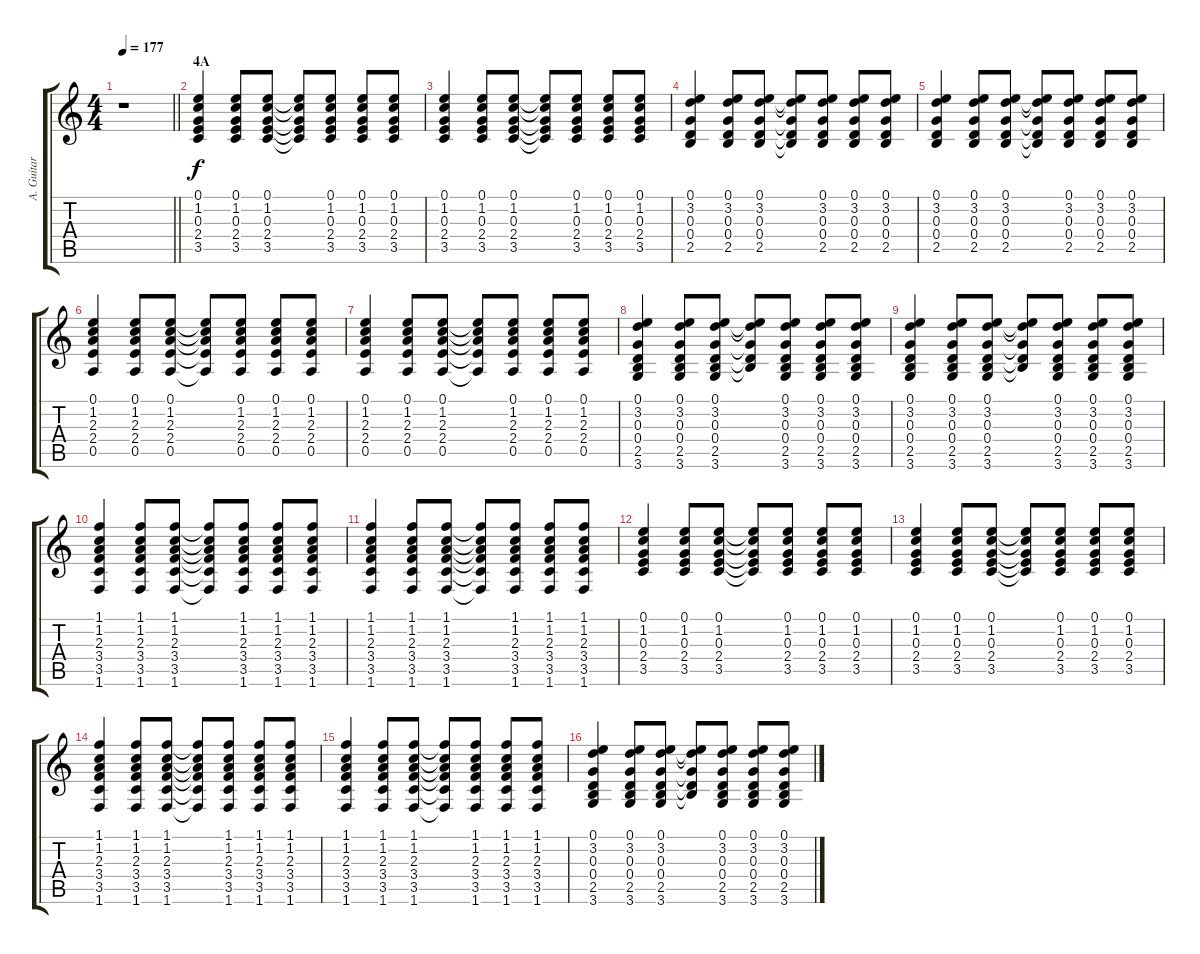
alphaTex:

\track ("A. Guitar " "A. Guitar ") {instrument acousticguitarsteel}
\staff {score tabs}
\tuning (E4 B3 G3 D3 A2 E2) {hide}
\ts (4 4)
\tempo 177
\clef g2
\barLineRight lightlight
\ks c
r.1{dy f} |
\section ("" "4A")
(0.1 1.2 0.3 2.4 3.5).4 (0.1 1.2 0.3 2.4 3.5).8 (0.1 1.2 0.3 2.4 3.5).8 (0.1{t} 1.2{t} 0.3{t} 2.4{t} 3.5{t}).8 (0.1 1.2 0.3 2.4 3.5).8 (0.1 1.2 0.3 2.4 3.5).8 (0.1 1.2 0.3 2.4 3.5).8 |
(0.1 1.2 0.3 2.4 3.5).4 (0.1 1.2 0.3 2.4 3.5).8 (0.1 1.2 0.3 2.4 3.5).8 (0.1{t} 1.2{t} 0.3{t} 2.4{t} 3.5{t}).8 (0.1 1.2 0.3 2.4 3.5).8 (0.1 1.2 0.3 2.4 3.5).8 (0.1 1.2 0.3 2.4 3.5).8 |
(0.1 3.2 0.3 0.4 2.5).4 (0.1 3.2 0.3 0.4 2.5).8 (0.1 3.2 0.3 0.4 2.5).8 (0.1{t} 3.2{t} 0.3{t} 0.4{t} 2.5{t}).8 (0.1 3.2 0.3 0.4 2.5).8 (0.1 3.2 0.3 0.4 2.5).8 (0.1 3.2 0.3 0.4 2.5).8 |
(0.1 3.2 0.3 0.4 2.5).4 (0.1 3.2 0.3 0.4 2.5).8 (0.1 3.2 0.3 0.4 2.5).8 (0.1{t} 3.2{t} 0.3{t} 0.4{t} 2.5{t}).8 (0.1 3.2 0.3 0.4 2.5).8 (0.1 3.2 0.3 0.4 2.5).8 (0.1 3.2 0.3 0.4 2.5).8 |
(0.1 1.2 2.3 2.4 0.5).4 (0.1 1.2 2.3 2.4 0.5).8 (0.1 1.2 2.3 2.4 0.5).8 (0.1{t} 1.2{t} 2.3{t} 2.4{t} 0.5{t}).8 (0.1 1.2 2.3 2.4 0.5).8 (0.1 1.2 2.3 2.4 0.5).8 (0.1 1.2 2.3 2.4 0.5).8 |
(0.1 1.2 2.3 2.4 0.5).4 (0.1 1.2 2.3 2.4 0.5).8 (0.1 1.2 2.3 2.4 0.5).8 (0.1{t} 1.2{t} 2.3{t} 2.4{t} 0.5{t}).8 (0.1 1.2 2.3 2.4 0.5).8 (0.1 1.2 2.3 2.4 0.5).8 (0.1 1.2 2.3 2.4 0.5).8 |
(0.1 3.2 0.3 0.4 2.5 3.6).4 (0.1 3.2 0.3 0.4 2.5 3.6).8 (0.1 3.2 0.3 0.4 2.5 3.6).8 (0.1{t} 3.2{t} 0.3{t} 0.4{t} 2.5{t}).8 (0.1 3.2 0.3 0.4 2.5 3.6).8 (0.1 3.2 0.3 0.4 2.5 3.6).8 (0.1 3.2 0.3 0.4 2.5 3.6).8 |
(0.1 3.2 0.3 0.4 2.5 3.6).4 (0.1 3.2 0.3 0.4 2.5 3.6).8 (0.1 3.2 0.3 0.4 2.5 3.6).8 (0.1{t} 3.2{t} 0.3{t} 0.4{t} 2.5{t}).8 (0.1 3.2 0.3 0.4 2.5 3.6).8 (0.1 3.2 0.3 0.4 2.5 3.6).8 (0.1 3.2 0.3 0.4 2.5 3.6).8 |
(1.1 1.2 2.3 3.4 3.5 1.6).4 (1.1 1.2 2.3 3.4 3.5 1.6).8 (1.1 1.2 2.3 3.4 3.5 1.6).8 (1.1{t} 1.2{t} 2.3{t} 3.4{t} 3.5{t} 1.6{t}).8 (1.1 1.2 2.3 3.4 3.5 1.6).8 (1.1 1.2 2.3 3.4 3.5 1.6).8 (1.1 1.2 2.3 3.4 3.5 1.6).8 |
(1.1 1.2 2.3 3.4 3.5 1.6).4 (1.1 1.2 2.3 3.4 3.5 1.6).8 (1.1 1.2 2.3 3.4 3.5 1.6).8 (1.1{t} 1.2{t} 2.3{t} 3.4{t} 3.5{t} 1.6{t}).8 (1.1 1.2 2.3 3.4 3.5 1.6).8 (1.1 1.2 2.3 3.4 3.5 1.6).8 (1.1 1.2 2.3 3.4 3.5 1.6).8 |
(0.1 1.2 0.3 2.4 3.5).4 (0.1 1.2 0.3 2.4 3.5).8 (0.1 1.2 0.3 2.4 3.5).8 (0.1{t} 1.2{t} 0.3{t} 2.4{t} 3.5{t}).8 (0.1 1.2 0.3 2.4 3.5).8 (0.1 1.2 0.3 2.4 3.5).8 (0.1 1.2 0.3 2.4 3.5).8 |
(0.1 1.2 0.3 2.4 3.5).4 (0.1 1.2 0.3 2.4 3.5).8 (0.1 1.2 0.3 2.4 3.5).8 (0.1{t} 1.2{t} 0.3{t} 2.4{t} 3.5{t}).8 (0.1 1.2 0.3 2.4 3.5).8 (0.1 1.2 0.3 2.4 3.5).8 (0.1 1.2 0.3 2.4 3.5).8 |
(1.1 1.2 2.3 3.4 3.5 1.6).4 (1.1 1.2 2.3 3.4 3.5 1.6).8 (1.1 1.2 2.3 3.4 3.5 1.6).8 (1.1{t} 1.2{t} 2.3{t} 3.4{t} 3.5{t} 1.6{t}).8 (1.1 1.2 2.3 3.4 3.5 1.6).8 (1.1 1.2 2.3 3.4 3.5 1.6).8 (1.1 1.2 2.3 3.4 3.5 1.6).8 |
(1.1 1.2 2.3 3.4 3.5 1.6).4 (1.1 1.2 2.3 3.4 3.5 1.6).8 (1.1 1.2 2.3 3.4 3.5 1.6).8 (1.1{t} 1.2{t} 2.3{t} 3.4{t} 3.5{t} 1.6{t}).8 (1.1 1.2 2.3 3.4 3.5 1.6).8 (1.1 1.2 2.3 3.4 3.5 1.6).8 (1.1 1.2 2.3 3.4 3.5 1.6).8 |
(0.1 3.2 0.3 0.4 2.5 3.6).4 (0.1 3.2 0.3 0.4 2.5 3.6).8 (0.1 3.2 0.3 0.4 2.5 3.6).8 (0.1{t} 3.2{t} 0.3{t} 0.4{t} 2.5{t}).8 (0.1 3.2 0.3 0.4 2.5 3.6).8 (0.1 3.2 0.3 0.4 2.5 3.6).8 (0.1 3.2 0.3 0.4 2.5 3.6).8
